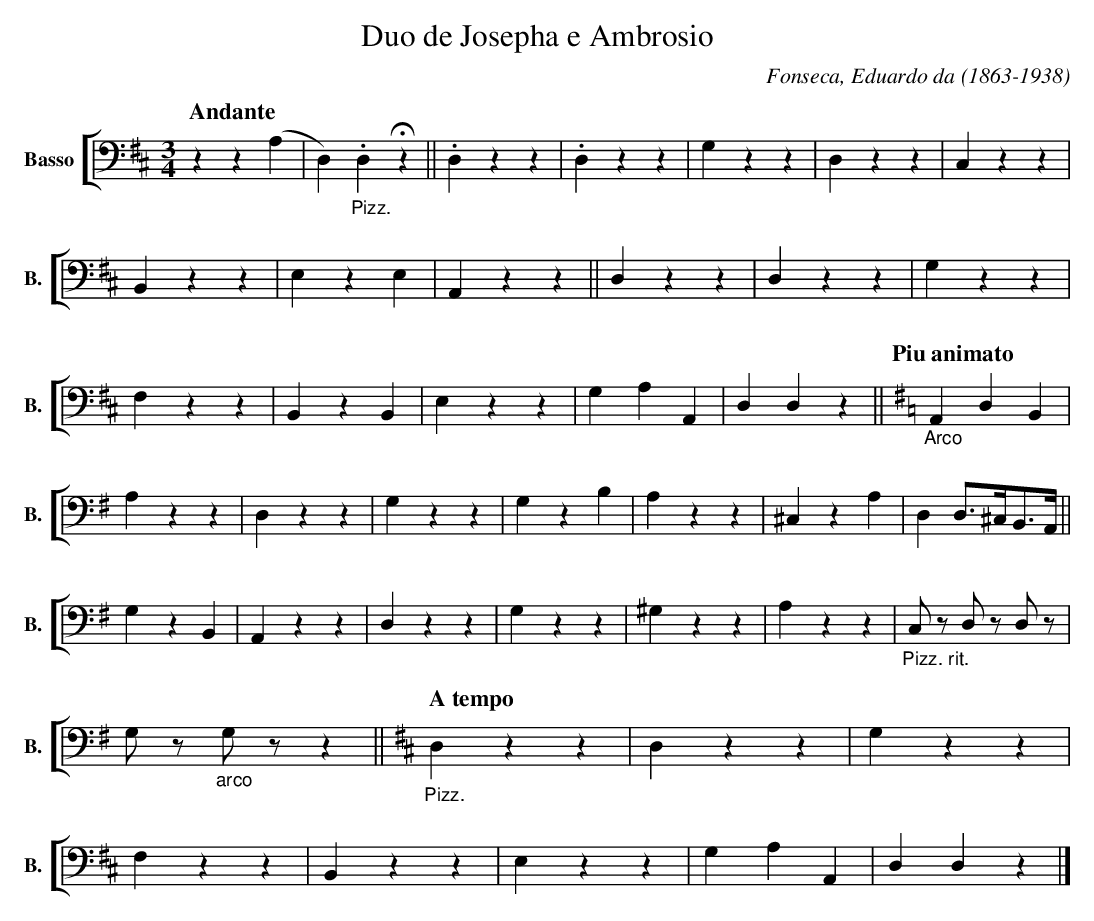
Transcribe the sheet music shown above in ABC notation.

X:1
T:Duo de Josepha e Ambrosio
C:Fonseca, Eduardo da (1863-1938)
M:3/4
L:1/4
K:D
V: 6 clef=bass name="Basso" sname="B."
%%staves [ 6 ]
[Q:"Andante"] zz(A, | D,) "_Pizz.".D, !fermata!z || .D,zz | .D,zz | G,zz | D,zz | C,zz | B,,zz | \
    E,zE, | A,,zz || D,zz | D,zz | G,zz | F,zz | B,,zB,, | E,zz | G,A,A,, | D,D,z || \
[Q:"Piu animato"][K:G] "_Arco" A,,D,B,, | A,zz | D,zz | G,zz | G,zB, | A,zz | ^C,zA, | \
    D, D,/>^C,/B,,/>A,,/ || G,zB,, | A,,zz | D,zz|G,zz| ^G,zz | A,zz| \
    "_Pizz. rit." C,/z/ D,/z/ D,/z/ | G,/z/ "_arco" G,/z/ z || \
[K:D][Q:"A tempo"] "_Pizz." D,zz |D,zz | G,zz | F,zz | B,,zz | E,zz | G,A,A,, | D,D,z |]\
